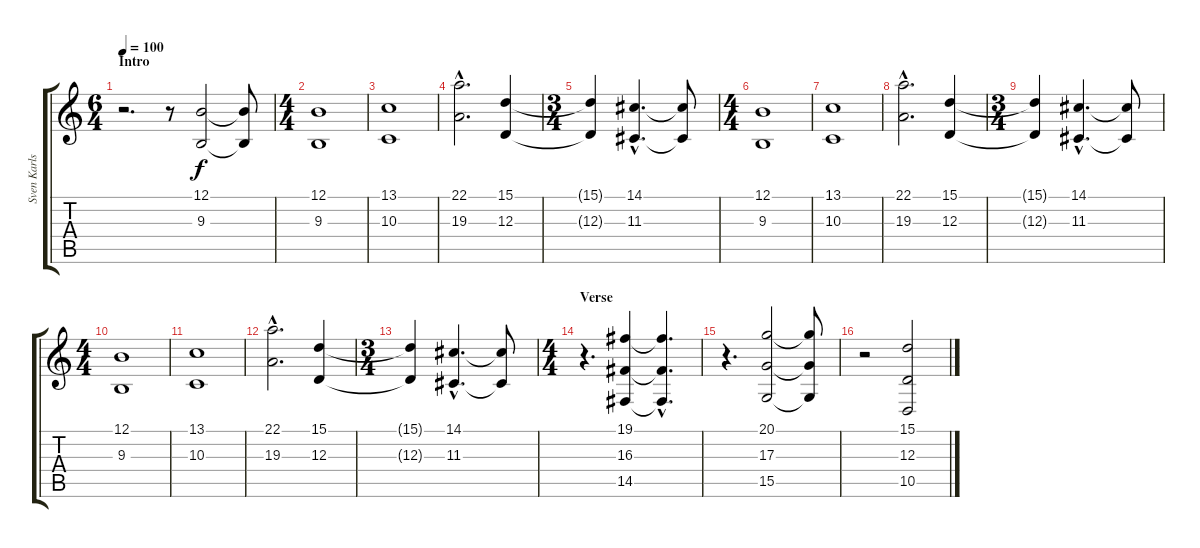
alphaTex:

\track ("Sven Karlsson" "Sven Karls") {instrument pad3polysynth}
\staff {score tabs}
\tuning (B3 Gb3 D3 A2 E2 B1) {hide}
\ts (6 4)
\section ("" "Intro")
\tempo 100
\clef g2
\ks c
r.2{d dy f instrument pad3polysynth} r.8{volume 0} (12.1 9.3).2{volume 11} (12.1{t} 9.3{t}).8 |
\ts (4 4)
(12.1 9.3).1 |
(13.1 10.3).1 |
(22.1{hac} 19.3{hac}).2{d} (15.1 12.3).4 |
\ts (3 4)
(15.1{t} 12.3{t}).4 (14.1{hac} 11.3{hac}).4{d} (14.1{t} 11.3{t}).8 |
\ts (4 4)
(12.1 9.3).1 |
(13.1 10.3).1 |
(22.1{hac} 19.3{hac}).2{d} (15.1 12.3).4 |
\ts (3 4)
(15.1{t} 12.3{t}).4 (14.1{hac} 11.3{hac}).4{d} (14.1{t} 11.3{t}).8 |
\ts (4 4)
(12.1 9.3).1 |
(13.1 10.3).1 |
(22.1{hac} 19.3{hac}).2{d} (15.1 12.3).4 |
\ts (3 4)
(15.1{t} 12.3{t}).4 (14.1{hac} 11.3{hac}).4{d} (14.1{t} 11.3{t}).8 |
\ts (4 4)
\section ("" "Verse")
r.4{d} (19.1 16.3 14.5).4 (19.1{hac t} 16.3{hac t} 14.5{hac t}).4{d} |
r.4{d} (20.1 17.3 15.5).2 (20.1{t} 17.3{t} 15.5{t}).8 |
r.2 (15.1 12.3 10.5).2
